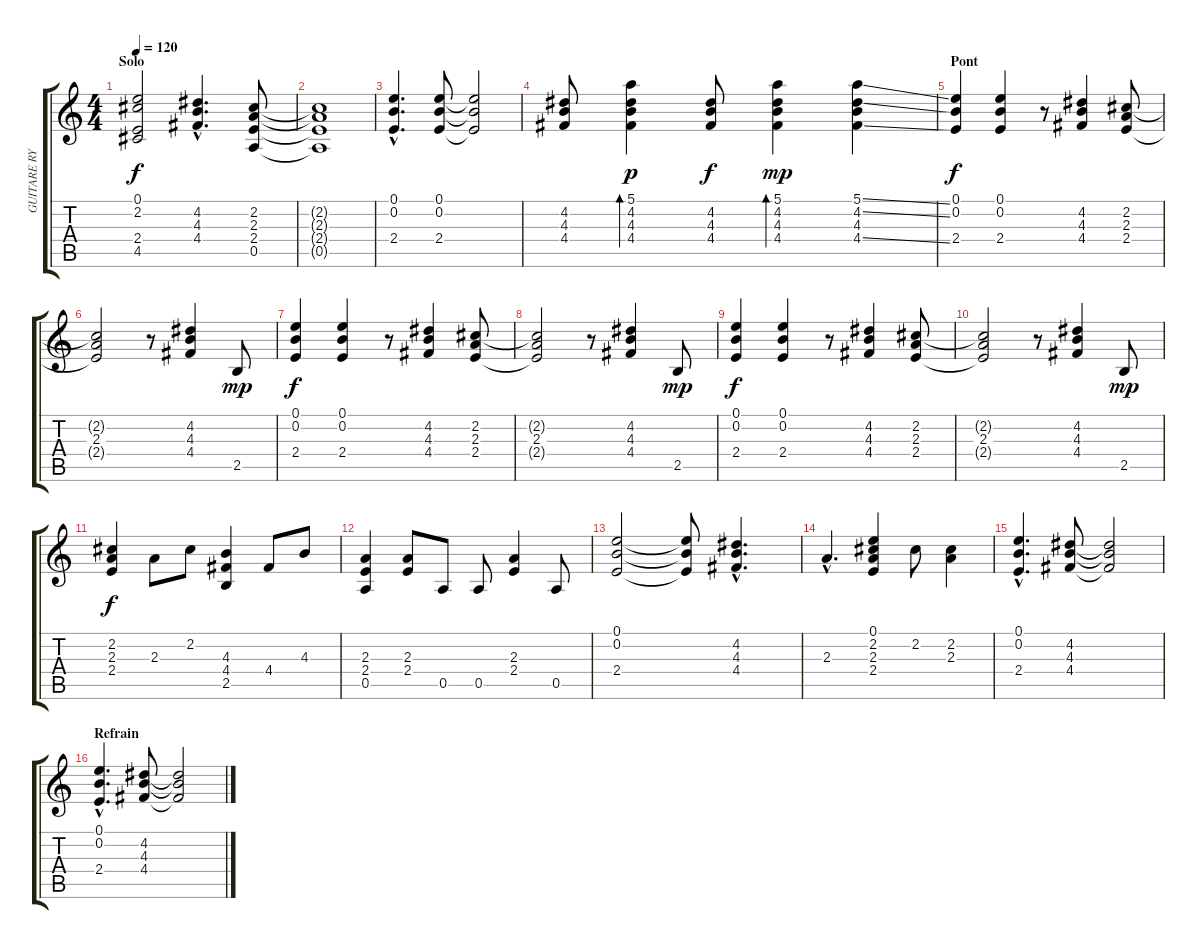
\track ("GUITARE RYTHMIQUE" "GUITARE RY") {instrument acousticguitarsteel}
\staff {score tabs}
\tuning (E4 B3 G3 D3 A2 E2) {hide}
\ts (4 4)
\section ("" "Solo")
\tempo 120
\clef g2
\ks c
(0.1 2.2 2.4 4.5).2{dy f} (4.2{hac} 4.3{hac} 4.4{hac}).4{d} (2.2 2.3 2.4 0.5).8 |
(2.2{t} 2.3{t} 2.4{t} 0.5{t}).1 |
(0.1{hac} 0.2{hac} 2.4{hac}).4{d} (0.1 0.2 2.4).8 (0.1{t} 0.2{t} 2.4{t}).2 |
(4.2 4.3 4.4).8 (5.1 4.2 4.3 4.4).4{bd 60 dy p} (4.2 4.3 4.4).8{dy f} (5.1 4.2 4.3 4.4).4{bd 60 dy mp} (5.1{ss} 4.2{ss} 4.3 4.4{ss}).4 |
\section ("" "Pont")
(0.1 0.2 2.4).4{dy f} (0.1 0.2 2.4).4 r.8 (4.2 4.3 4.4).4 (2.2 2.3 2.4).8 |
(2.2{t} 2.3 2.4{t}).2 r.8 (4.2 4.3 4.4).4 2.5.8{dy mp} |
(0.1 0.2 2.4).4{dy f} (0.1 0.2 2.4).4 r.8 (4.2 4.3 4.4).4 (2.2 2.3 2.4).8 |
(2.2{t} 2.3 2.4{t}).2 r.8 (4.2 4.3 4.4).4 2.5.8{dy mp} |
(0.1 0.2 2.4).4{dy f} (0.1 0.2 2.4).4 r.8 (4.2 4.3 4.4).4 (2.2 2.3 2.4).8 |
(2.2{t} 2.3 2.4{t}).2 r.8 (4.2 4.3 4.4).4 2.5.8{dy mp} |
(2.2 2.3 2.4).4{dy f} 2.3.8 2.2.8 (4.3 4.4 2.5).4 4.4.8 4.3.8 |
(2.3 2.4 0.5).4 (2.3 2.4).8 0.5.8 0.5.8 (2.3 2.4).4 0.5.8 |
(0.1 0.2 2.4).2 (0.1{t} 0.2{t} 2.4{t}).8 (4.2{hac} 4.3{hac} 4.4{hac}).4{d} |
2.3{hac}.4{d} (0.1 2.2 2.3 2.4).4 2.2.8 (2.2 2.3).4 |
(0.1{hac} 0.2{hac} 2.4{hac}).4{d} (4.2 4.3 4.4).8 (4.2{t} 4.3{t} 4.4{t}).2 |
\section ("" "Refrain")
(0.1{hac} 0.2{hac} 2.4{hac}).4{d} (4.2 4.3 4.4).8 (4.2{t} 4.3{t} 4.4{t}).2
